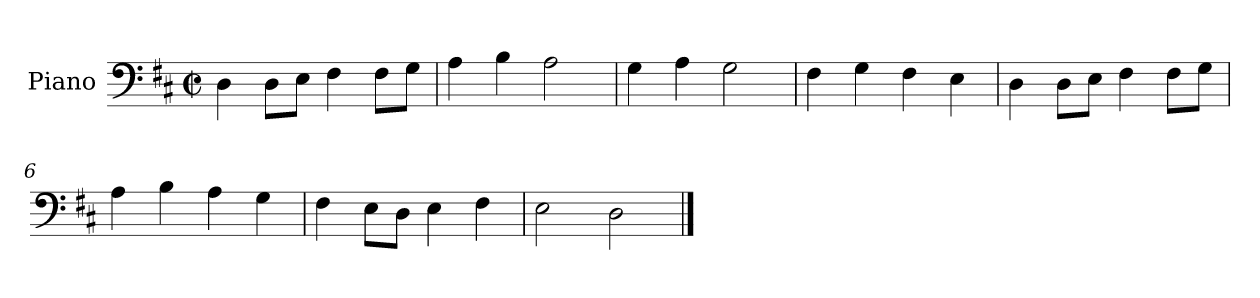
**kern
*part1
*staff1
*I"Piano
*I'Pno
*clefF4
*k[f#c#]
*D:
*M2/2
*met(c|)
=1
4D\
8D\L
8E\J
4F#\
8F#\L
8G\J
=2
4A\
4B\
2A\
=3
4G\
4A\
2G\
=4
4F#\
4G\
4F#\
4E\
=5
4D\
8D\L
8E\J
4F#\
8F#\L
8G\J
=6
4A\
4B\
4A\
4G\
=7
4F#\
8E\L
8D\J
4E\
4F#\
=8
2E\
2D\
==
*-
